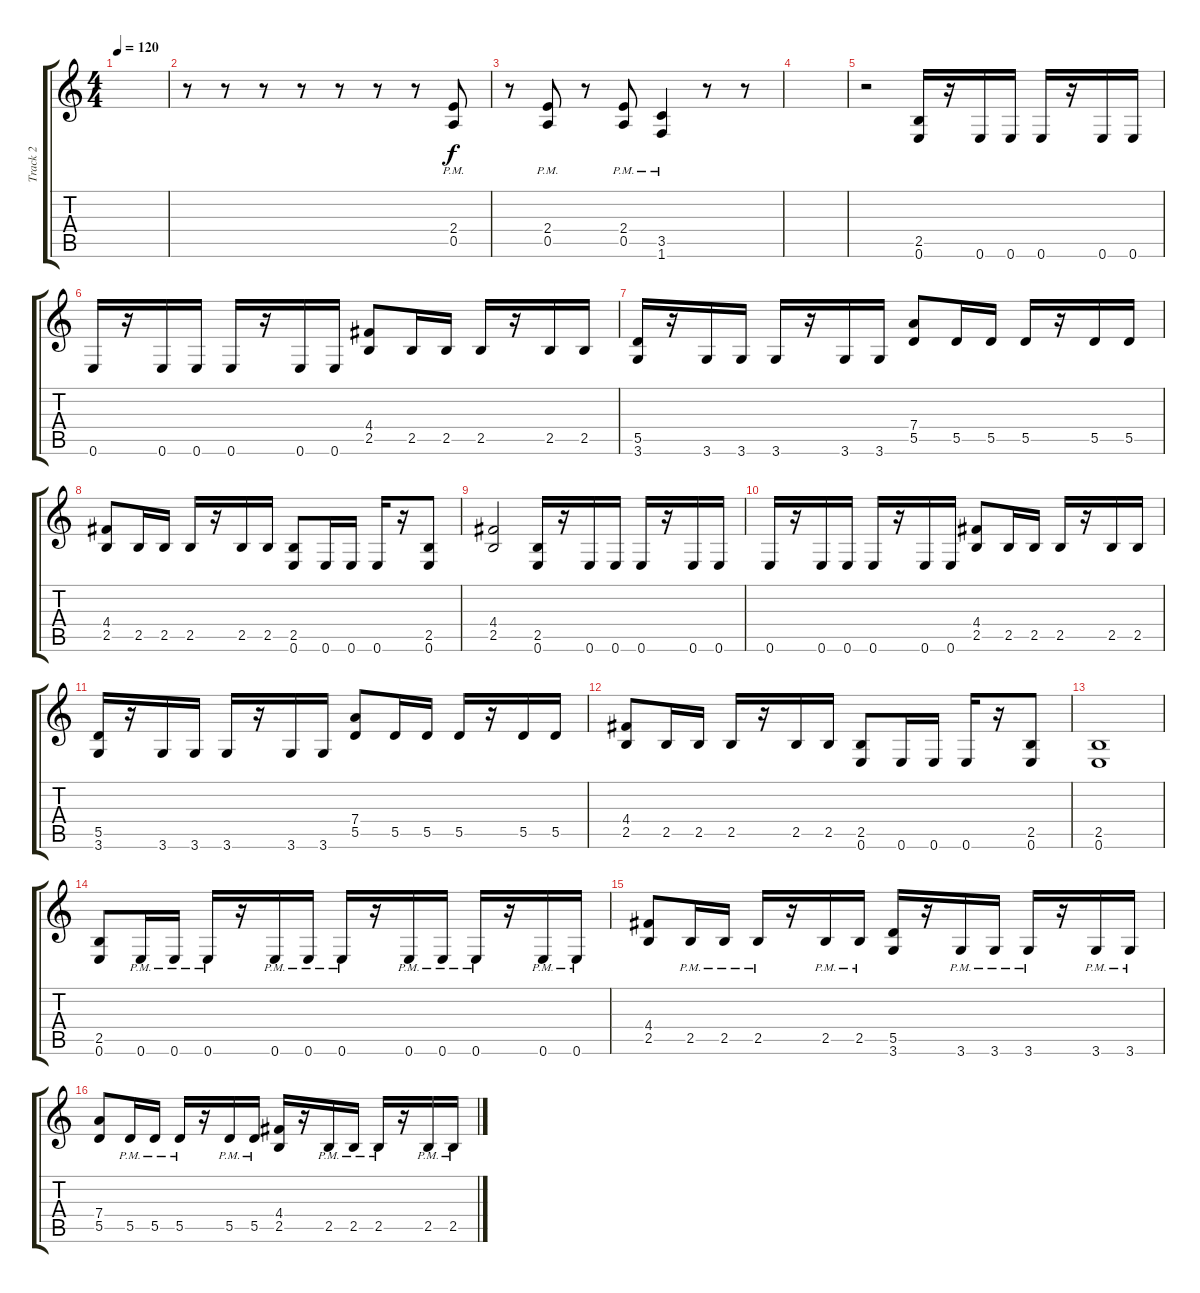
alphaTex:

\track ("Track 2" "Track 2") {instrument distortionguitar}
\staff {score tabs}
\tuning (E4 B3 G3 D3 A2 E2) {hide}
\ts (4 4)
\tempo 120
\clef g2
\ks c
|
r.8 r.8 r.8 r.8 r.8 r.8 r.8 (2.4 0.5{pm}).8{instrument distortionguitar} |
r.8 (2.4 0.5{pm}).8 r.8 (2.4 0.5{pm}).8 (3.5{pm} 1.6).4 r.8{instrument electricguitarclean} r.8 |
|
r.2 (2.5 0.6).16{instrument distortionguitar} r.16 0.6.16 0.6.16 0.6.16 r.16 0.6.16 0.6.16 |
0.6.16 r.16 0.6.16 0.6.16 0.6.16 r.16 0.6.16 0.6.16 (4.4 2.5).8 2.5.16 2.5.16 2.5.16 r.16 2.5.16 2.5.16 |
(5.5 3.6).16 r.16 3.6.16 3.6.16 3.6.16 r.16 3.6.16 3.6.16 (7.4 5.5).8 5.5.16 5.5.16 5.5.16 r.16 5.5.16 5.5.16 |
(4.4 2.5).8 2.5.16 2.5.16 2.5.16 r.16 2.5.16 2.5.16 (2.5 0.6).8 0.6.16 0.6.16 0.6.16 r.16 (2.5 0.6).8 |
(4.4 2.5).2 (2.5 0.6).16 r.16 0.6.16 0.6.16 0.6.16 r.16 0.6.16 0.6.16 |
0.6.16 r.16 0.6.16 0.6.16 0.6.16 r.16 0.6.16 0.6.16 (4.4 2.5).8 2.5.16 2.5.16 2.5.16 r.16 2.5.16 2.5.16 |
(5.5 3.6).16 r.16 3.6.16 3.6.16 3.6.16 r.16 3.6.16 3.6.16 (7.4 5.5).8 5.5.16 5.5.16 5.5.16 r.16 5.5.16 5.5.16 |
(4.4 2.5).8 2.5.16 2.5.16 2.5.16 r.16 2.5.16 2.5.16 (2.5 0.6).8 0.6.16 0.6.16 0.6.16 r.16 (2.5 0.6).8 |
(2.5 0.6).1 |
(2.5 0.6).8 0.6{pm}.16 0.6{pm}.16 0.6{pm}.16 r.16 0.6{pm}.16 0.6{pm}.16 0.6{pm}.16 r.16 0.6{pm}.16 0.6{pm}.16 0.6{pm}.16 r.16 0.6{pm}.16 0.6{pm}.16 |
(4.4 2.5).8 2.5{pm}.16 2.5{pm}.16 2.5{pm}.16 r.16 2.5{pm}.16 2.5{pm}.16 (5.5 3.6).16 r.16 3.6{pm}.16 3.6{pm}.16 3.6{pm}.16 r.16 3.6{pm}.16 3.6{pm}.16 |
(7.4 5.5).8 5.5{pm}.16 5.5{pm}.16 5.5{pm}.16 r.16 5.5{pm}.16 5.5{pm}.16 (4.4 2.5).16 r.16 2.5{pm}.16 2.5{pm}.16 2.5{pm}.16 r.16 2.5{pm}.16 2.5{pm}.16
